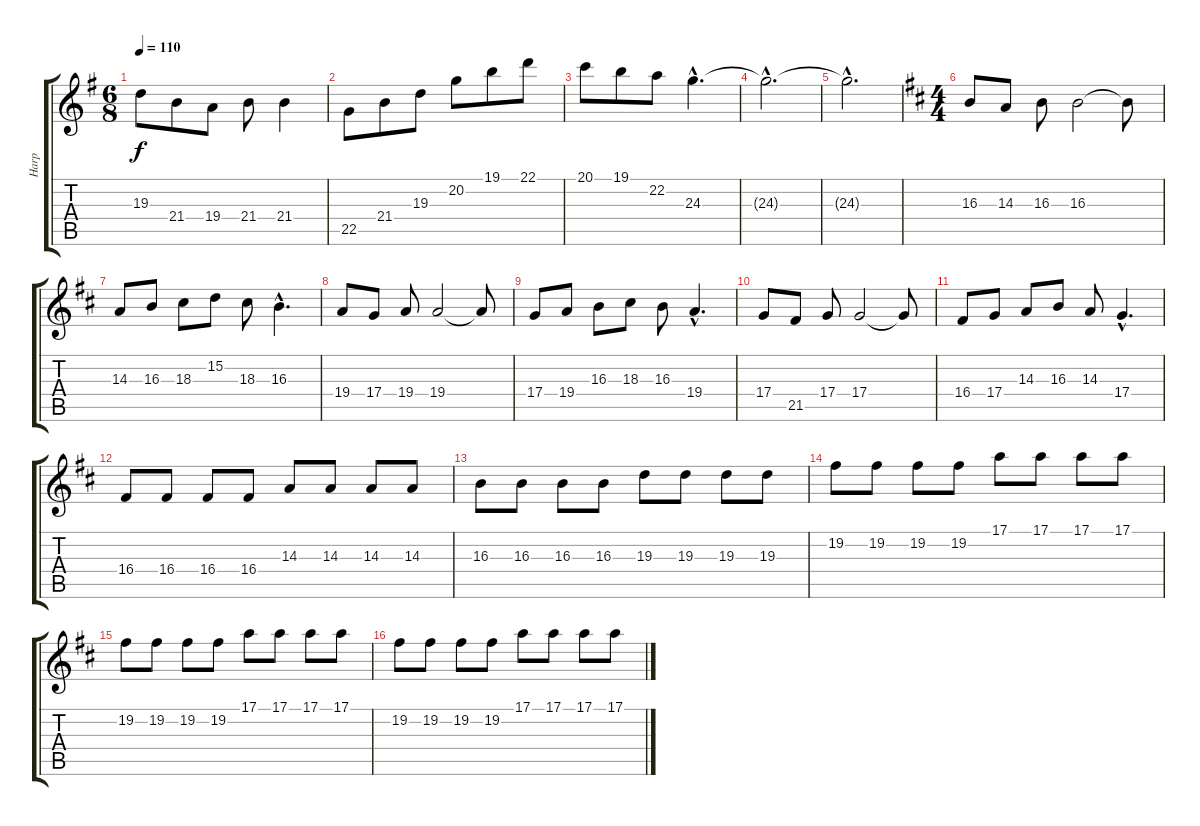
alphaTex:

\track ("Harp" "Harp") {instrument orchestralharp}
\staff {score tabs}
\tuning (E4 B3 G3 D3 A2 E2) {hide}
\ts (6 8)
\tempo 110
\clef g2
\ks g
19.3.8{dy f} 21.4.8 19.4.8 21.4.8 21.4.4 |
22.5.8 21.4.8 19.3.8 20.2.8 19.1.8 22.1.8 |
20.1.8 19.1.8 22.2.8 24.3{hac}.4{d} |
24.3{hac t}.2{d} |
24.3{hac t}.2{d} |
\ts (4 4)
\ks d
16.3.8{volume 11} 14.3.8 16.3.8 16.3.2 16.3{t}.8 |
14.3.8 16.3.8 18.3.8 15.2.8 18.3.8 16.3{hac}.4{d} |
19.4.8 17.4.8 19.4.8 19.4.2 19.4{t}.8 |
17.4.8 19.4.8 16.3.8 18.3.8 16.3.8 19.4{hac}.4{d} |
17.4.8 21.5.8 17.4.8 17.4.2 17.4{t}.8 |
16.4.8 17.4.8 14.3.8 16.3.8 14.3.8 17.4{hac}.4{d} |
16.4.8 16.4.8 16.4.8 16.4.8 14.3.8 14.3.8 14.3.8 14.3.8 |
16.3.8 16.3.8 16.3.8 16.3.8 19.3.8 19.3.8 19.3.8 19.3.8 |
19.2.8 19.2.8 19.2.8 19.2.8 17.1.8 17.1.8 17.1.8 17.1.8 |
19.2.8 19.2.8 19.2.8 19.2.8 17.1.8 17.1.8 17.1.8 17.1.8 |
19.2.8 19.2.8 19.2.8 19.2.8 17.1.8 17.1.8 17.1.8 17.1.8
